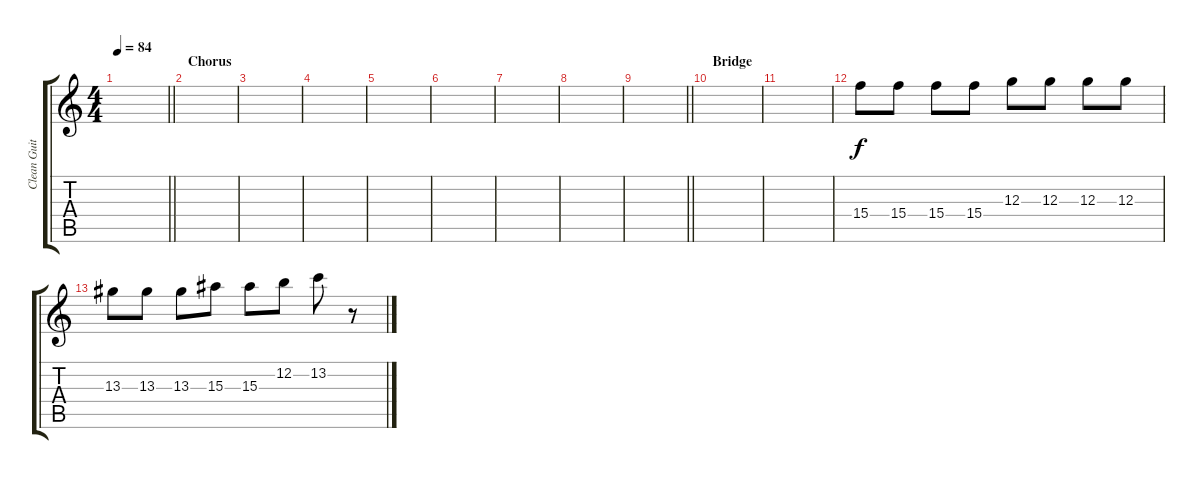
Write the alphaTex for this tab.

\track ("Clean Guitar" "Clean Guit") {instrument electricguitarjazz}
\staff {score tabs}
\tuning (E4 B3 G3 D3 A2 E2) {hide}
\ts (4 4)
\tempo 84
\clef g2
\barLineRight lightlight
\ks c
|
\section ("" "Chorus")
|
|
|
|
|
|
|
\barLineRight lightlight
|
\section ("" "Bridge")
|
|
15.4.8 15.4.8 15.4.8 15.4.8 12.3.8 12.3.8 12.3.8 12.3.8 |
13.3.8 13.3.8 13.3.8 15.3.8 15.3.8 12.2.8 13.2.8 r.8
